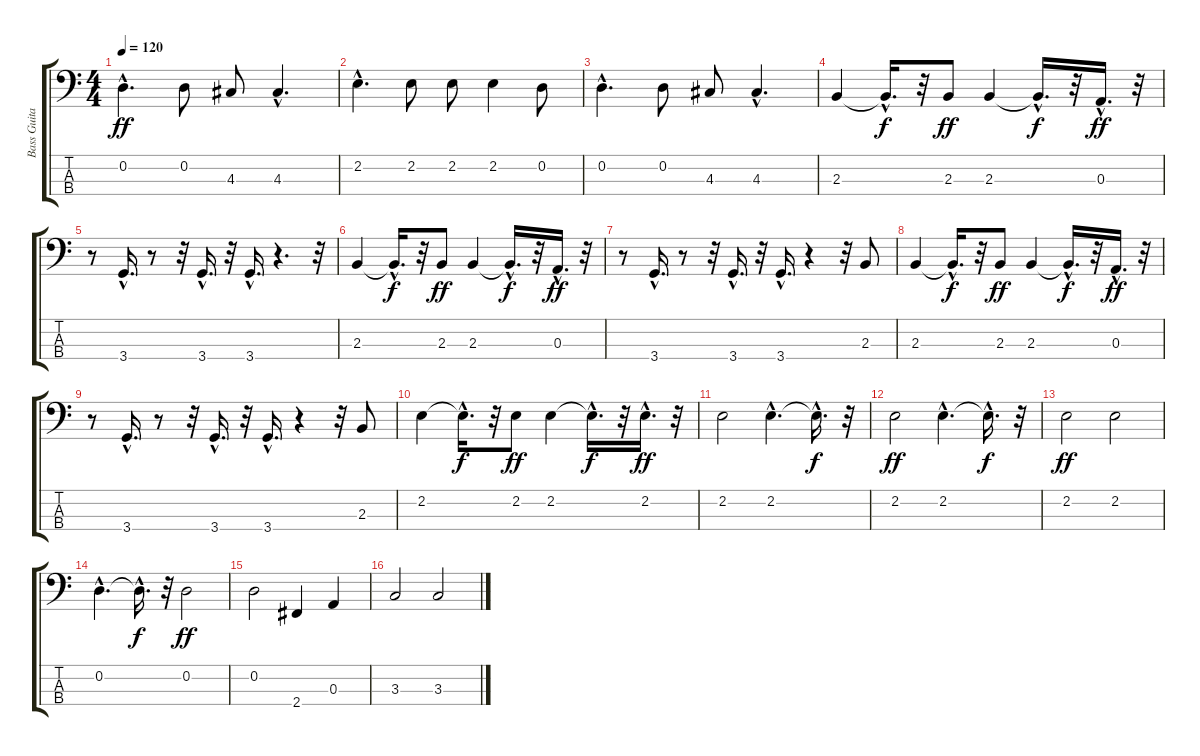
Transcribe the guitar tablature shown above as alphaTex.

\track ("Bass Guitar I" "Bass Guita") {instrument fretlessbass}
\staff {score tabs}
\tuning (G2 D2 A1 E1) {hide}
\ts (4 4)
\tempo 120
\clef f4
\ks c
0.2{hac}.4{d dy ff} 0.2.8 4.3.8 4.3{hac}.4{d} |
2.2{hac}.4{d} 2.2.8 2.2.8 2.2.4 0.2.8 |
0.2{hac}.4{d} 0.2.8 4.3.8 4.3{hac}.4{d} |
2.3.4{balance 8} 2.3{hac t}.16{d dy f} r.32 2.3.8{dy ff} 2.3.4 2.3{hac t}.16{d dy f} r.32 0.3{hac}.16{d dy ff} r.32 |
r.8 3.4{hac}.16{d} r.8 r.32 3.4{hac}.16{d} r.32 3.4{hac}.16{d} r.4{d} r.32 |
2.3.4 2.3{hac t}.16{d dy f} r.32 2.3.8{dy ff} 2.3.4 2.3{hac t}.16{d dy f} r.32 0.3{hac}.16{d dy ff} r.32 |
r.8 3.4{hac}.16{d} r.8 r.32 3.4{hac}.16{d} r.32 3.4{hac}.16{d} r.4 r.32 2.3.8 |
2.3.4 2.3{hac t}.16{d dy f} r.32 2.3.8{dy ff} 2.3.4 2.3{hac t}.16{d dy f} r.32 0.3{hac}.16{d dy ff} r.32 |
r.8 3.4{hac}.16{d} r.8 r.32 3.4{hac}.16{d} r.32 3.4{hac}.16{d} r.4 r.32 2.3.8 |
2.2.4 2.2{hac t}.16{d dy f} r.32 2.2.8{dy ff} 2.2.4 2.2{hac t}.16{d dy f} r.32 2.2{hac}.16{d dy ff} r.32 |
2.2.2 2.2{hac}.4{d} 2.2{hac t}.16{d dy f} r.32 |
2.2.2{dy ff} 2.2{hac}.4{d} 2.2{hac t}.16{d dy f} r.32 |
2.2.2{dy ff} 2.2.2 |
0.2{hac}.4{d} 0.2{hac t}.16{d dy f} r.32 0.2.2{dy ff} |
0.2.2 2.4.4 0.3.4 |
3.3.2 3.3.2
